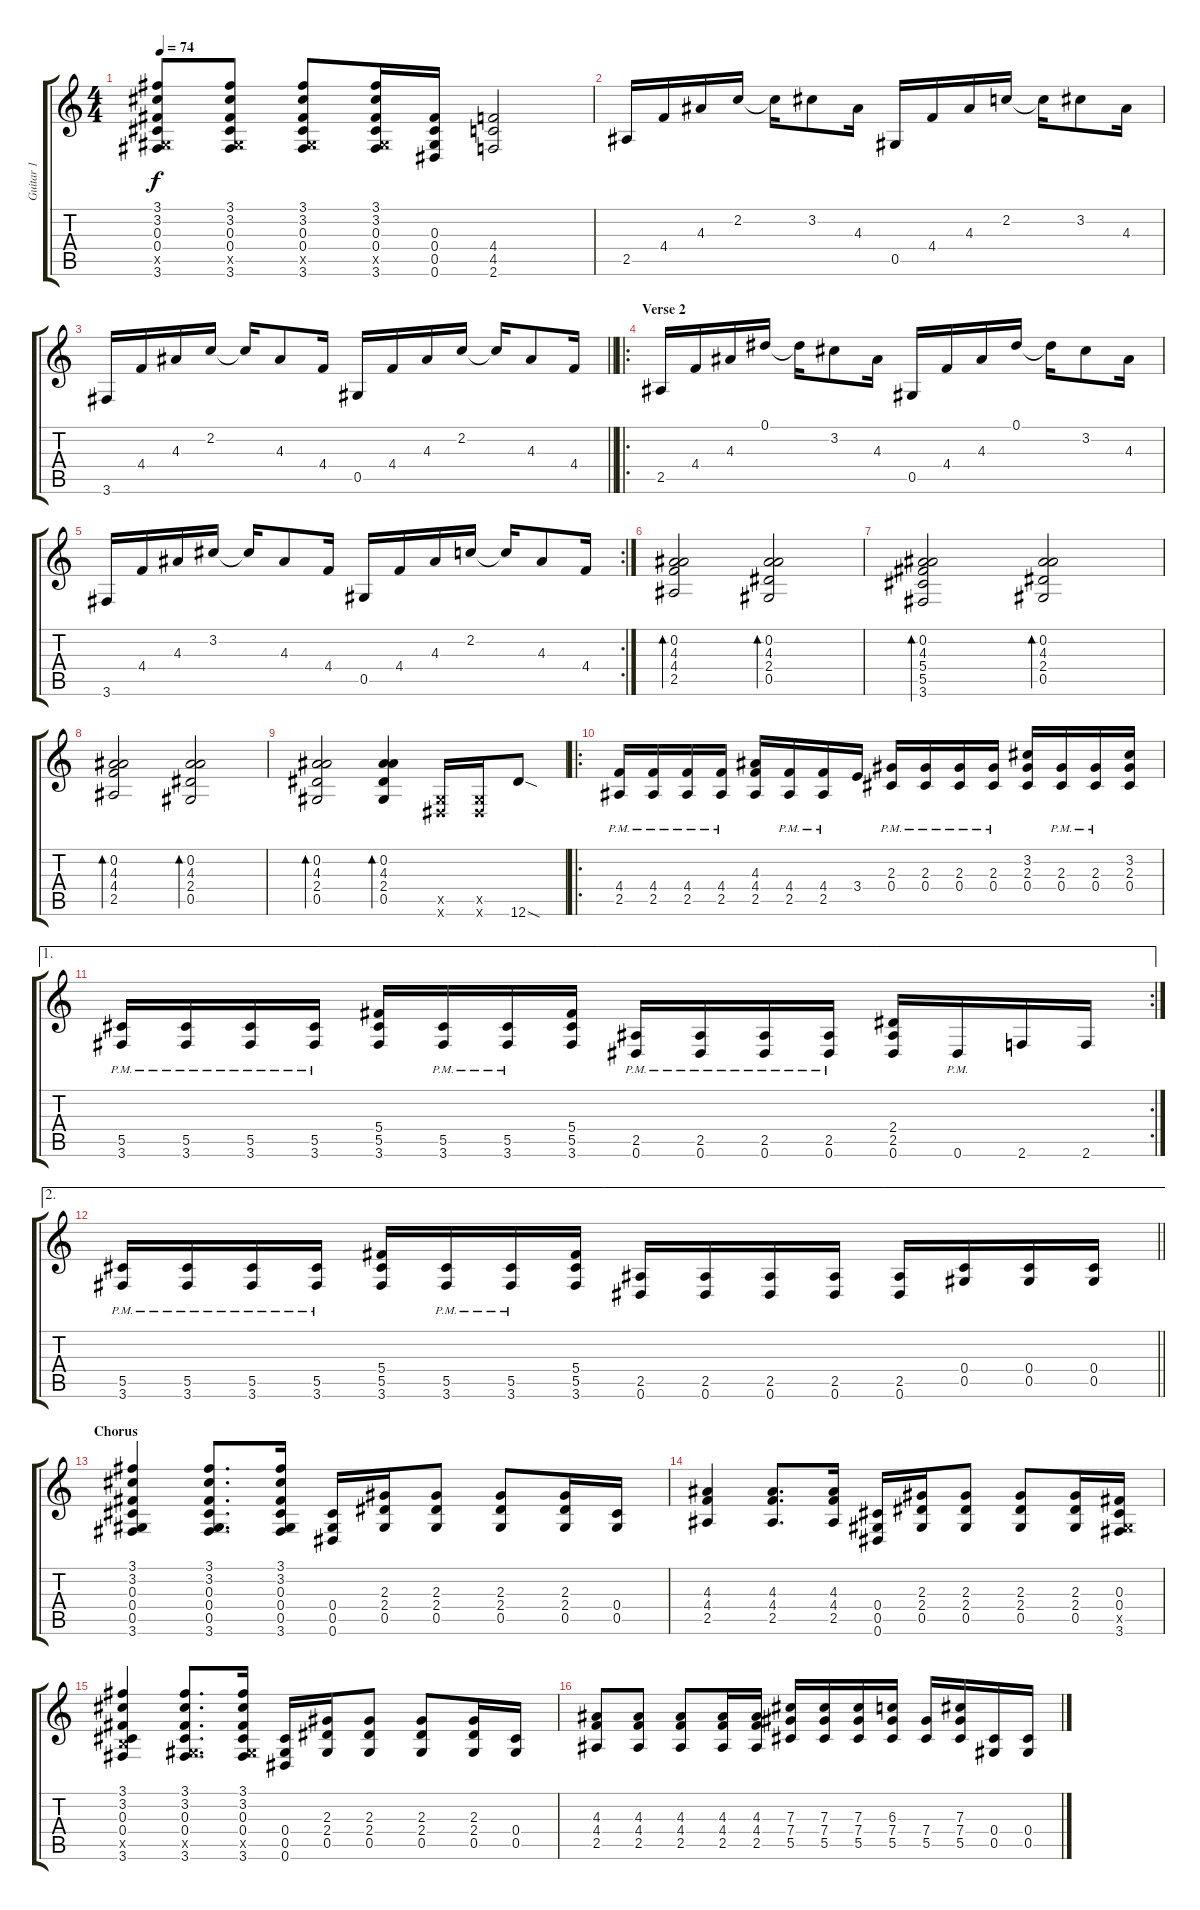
\track ("Guitar 1" "Guitar 1") {instrument electricguitarclean}
\staff {score tabs}
\tuning (Eb4 Bb3 Gb3 Db3 Ab2 Eb2) {hide}
\ts (4 4)
\tempo 74
\clef g2
\ks c
(3.1 3.2 0.3 0.4 0.5{x} 3.6).8{dy f} (3.1 3.2 0.3 0.4 0.5{x} 3.6).8 (3.1 3.2 0.3 0.4 0.5{x} 3.6).8 (3.1 3.2 0.3 0.4 0.5{x} 3.6).16 (0.3 0.4 0.5 0.6).16 (4.4 4.5 2.6).2 |
2.5.16 4.4.16 4.3.16 2.2.16 2.2{t}.16 3.2.8 4.3.16 0.5.16 4.4.16 4.3.16 2.2.16 2.2{t}.16 3.2.8 4.3.16 |
\barLineRight lightlight
3.6.16 4.4.16 4.3.16 2.2.16 2.2{t}.16 4.3.8 4.4.16 0.5.16 4.4.16 4.3.16 2.2.16 2.2{t}.16 4.3.8 4.4.16 |
\ro
\section ("" "Verse 2")
2.5.16 4.4.16 4.3.16 0.1.16 0.1{t}.16 3.2.8 4.3.16 0.5.16 4.4.16 4.3.16 0.1.16 0.1{t}.16 3.2.8 4.3.16 |
\rc 2
3.6.16 4.4.16 4.3.16 3.2.16 3.2{t}.16 4.3.8 4.4.16 0.5.16 4.4.16 4.3.16 2.2.16 2.2{t}.16 4.3.8 4.4.16 |
(0.2 4.3 4.4 2.5).2{bd 60} (0.2 4.3 2.4 0.5).2{bd 60} |
(0.2 4.3 5.4 5.5 3.6).2{bd 60} (0.2 4.3 2.4 0.5).2{bd 60} |
(0.2 4.3 4.4 2.5).2{bd 60} (0.2 4.3 2.4 0.5).2{bd 60} |
(0.2 4.3 2.4 0.5).2{bd 60} (0.2 4.3 2.4 0.5).4{bd 60} (0.5{x} 0.6{x}).16 (0.5{x} 0.6{x}).16 12.6{sod}.8 |
\ro
(4.4{pm} 2.5).16 (4.4{pm} 2.5).16 (4.4{pm} 2.5).16 (4.4{pm} 2.5).16 (4.3 4.4 2.5).16 (4.4{pm} 2.5).16 (4.4{pm} 2.5).16 3.4.16 (2.3{pm} 0.4).16 (2.3{pm} 0.4).16 (2.3{pm} 0.4).16 (2.3{pm} 0.4).16 (3.2 2.3 0.4).16 (2.3{pm} 0.4).16 (2.3{pm} 0.4).16 (3.2 2.3 0.4).16 |
\ae 1
\rc 2
(5.5{pm} 3.6).16 (5.5{pm} 3.6).16 (5.5{pm} 3.6).16 (5.5{pm} 3.6).16 (5.4 5.5 3.6).16 (5.5{pm} 3.6).16 (5.5{pm} 3.6).16 (5.4 5.5 3.6).16 (2.5{pm} 0.6).16 (2.5{pm} 0.6).16 (2.5{pm} 0.6).16 (2.5{pm} 0.6).16 (2.4 2.5 0.6).16 0.6{pm}.16 2.6.16 2.6.16 |
\ae 2
\barLineRight lightlight
(5.5{pm} 3.6).16 (5.5{pm} 3.6).16 (5.5{pm} 3.6).16 (5.5{pm} 3.6).16 (5.4 5.5 3.6).16 (5.5{pm} 3.6).16 (5.5{pm} 3.6).16 (5.4 5.5 3.6).16 (2.5 0.6).16 (2.5 0.6).16 (2.5 0.6).16 (2.5 0.6).16 (2.5 0.6).16 (0.4 0.5).16 (0.4 0.5).16 (0.4 0.5).16 |
\section ("" "Chorus")
(3.1 3.2 0.3 0.4 0.5 3.6).4 (3.1 3.2 0.3 0.4 0.5 3.6).8{d} (3.1 3.2 0.3 0.4 0.5 3.6).16 (0.4 0.5 0.6).16 (2.3 2.4 0.5).16 (2.3 2.4 0.5).8 (2.3 2.4 0.5).8 (2.3 2.4 0.5).16 (0.4 0.5).16 |
(4.3 4.4 2.5).4 (4.3 4.4 2.5).8{d} (4.3 4.4 2.5).16 (0.4 0.5 0.6).16 (2.3 2.4 0.5).16 (2.3 2.4 0.5).8 (2.3 2.4 0.5).8 (2.3 2.4 0.5).16 (0.3 0.4 0.5{x} 3.6).16 |
(3.1 3.2 0.3 0.4 3.5{x} 3.6).4 (3.1 3.2 0.3 0.4 0.5{x} 3.6).8{d} (3.1 3.2 0.3 0.4 0.5{x} 3.6).16 (0.4 0.5 0.6).16 (2.3 2.4 0.5).16 (2.3 2.4 0.5).8 (2.3 2.4 0.5).8 (2.3 2.4 0.5).16 (0.4 0.5).16 |
(4.3 4.4 2.5).8 (4.3 4.4 2.5).8 (4.3 4.4 2.5).8 (4.3 4.4 2.5).16 (4.3 4.4 2.5).16 (7.3 7.4 5.5).16 (7.3 7.4 5.5).16 (7.3 7.4 5.5).16 (6.3 7.4 5.5).16 (7.4 5.5).16 (7.3 7.4 5.5).16 (0.4 0.5).16 (0.4 0.5).16
